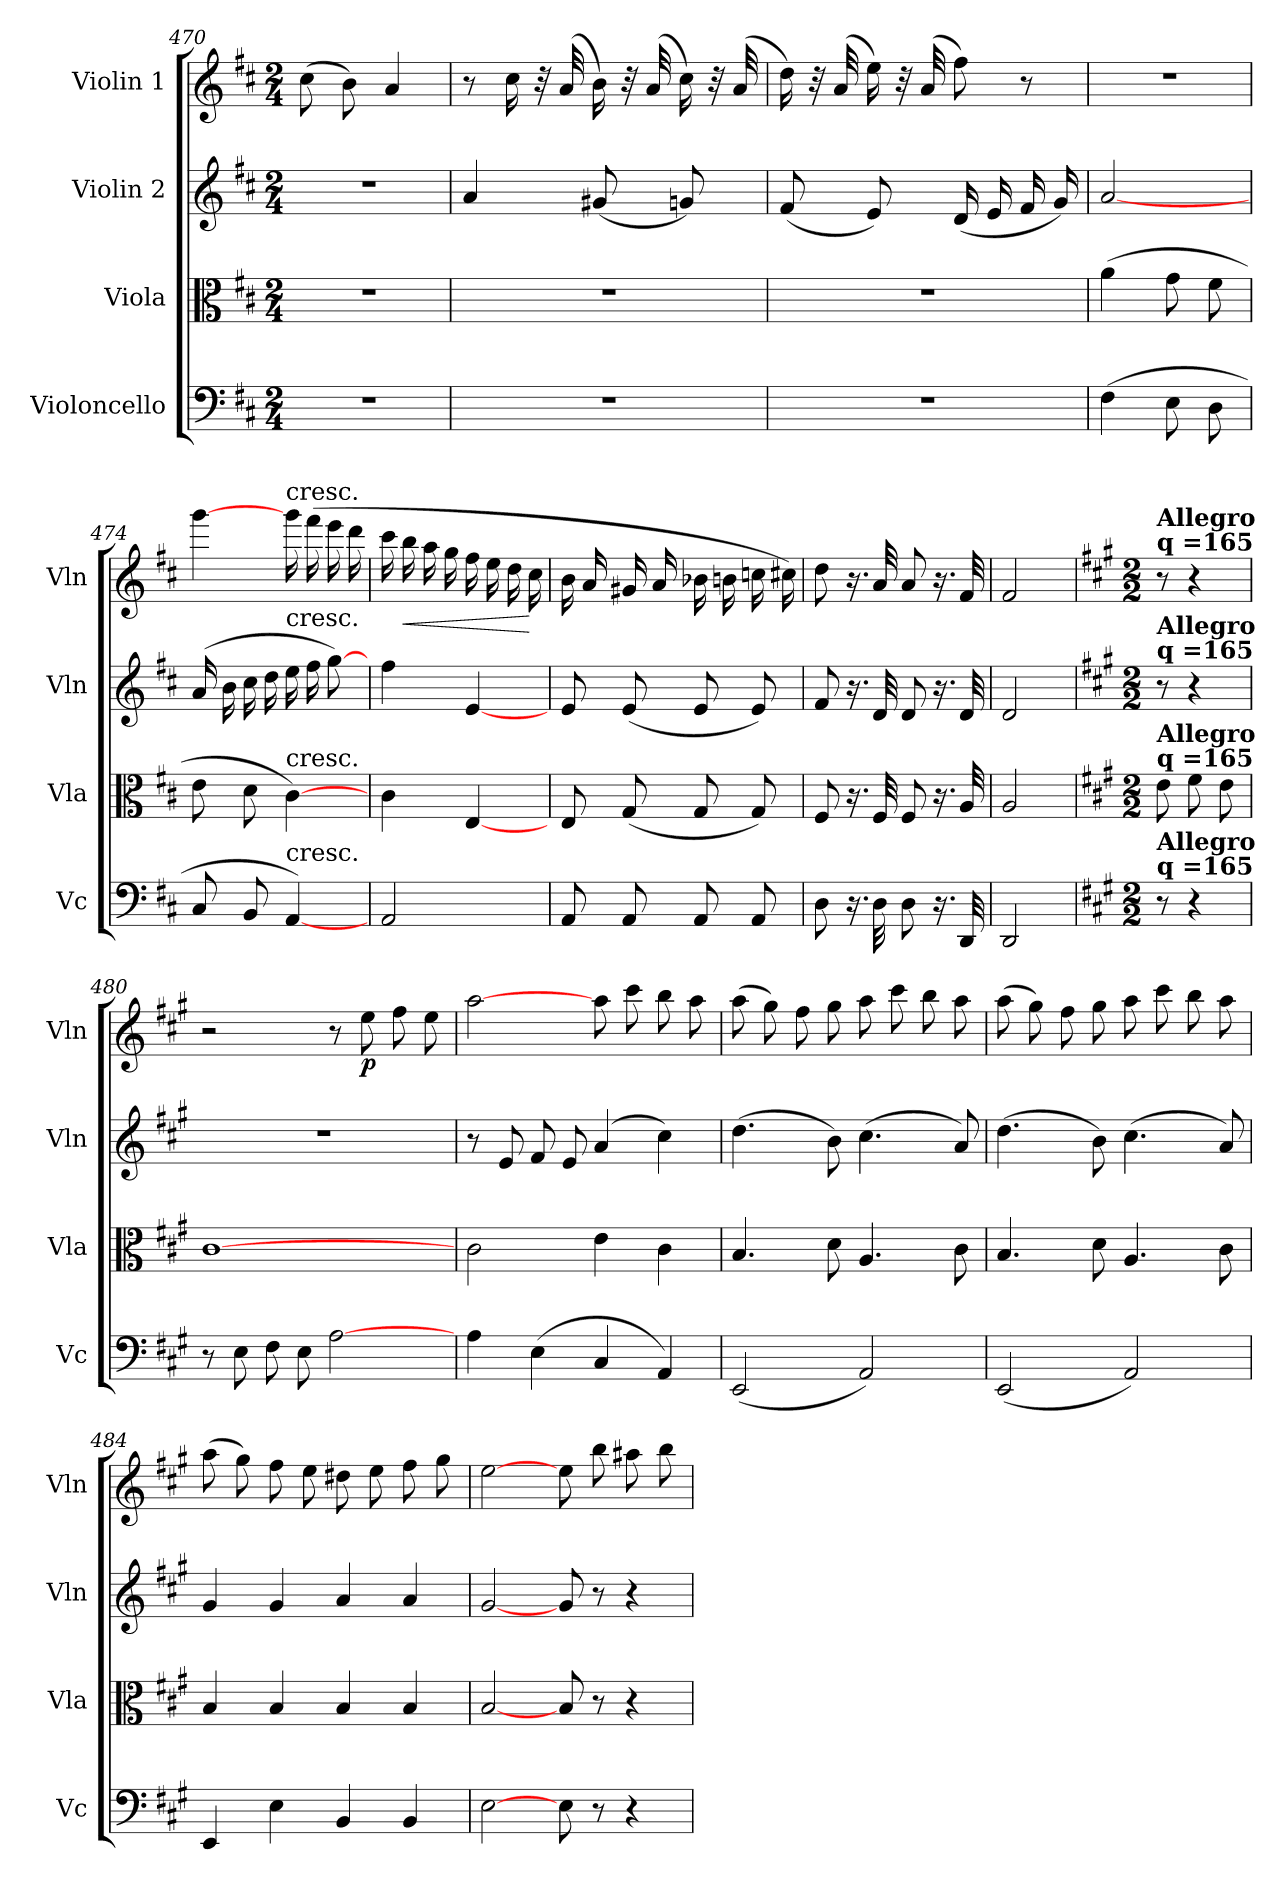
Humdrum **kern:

**kern	**kern	**kern	**kern	**dynam
*part4	*part3	*part2	*part1	*part1
*staff4	*staff3	*staff2	*staff1	*staff1
*I"Violoncello	*I"Viola	*I"Violin 2	*I"Violin 1	*
*I'Vc	*I'Vla	*I'Vln	*I'Vln	*
*clefF4	*clefC3	*clefG2	*clefG2	*
*k[f#c#]	*k[f#c#]	*k[f#c#]	*k[f#c#]	*
*D:	*D:	*D:	*D:	*
*M2/4	*M2/4	*M2/4	*M2/4	*
=470	=470	=470	=470	=470
2r	2r	2r	(8cc#	.
.	.	.	8b)	.
.	.	.	4a	.
=471	=471	=471	=471	=471
2r	2r	4a	8r	.
.	.	.	16cc#	.
.	.	.	32r	.
.	.	.	(32a	.
.	.	(8g#X	16b)	.
.	.	.	32r	.
.	.	.	(32a	.
.	.	8gn)	16cc#)	.
.	.	.	32r	.
.	.	.	(32a	.
=472	=472	=472	=472	=472
2r	2r	(8f#	16dd)	.
.	.	.	32r	.
.	.	.	(32a	.
.	.	8e)	16ee)	.
.	.	.	32r	.
.	.	.	(32a	.
.	.	(16d	8ff#)	.
.	.	16e	.	.
.	.	16f#	8r	.
.	.	16g)	.	.
=473	=473	=473	=473	=473
(4F#	(4a	[2a	2r	.
8E	8g	.	.	.
8D	8f#	.	.	.
=474	=474	=474	=474	=474
8C#	8e	(16a	[4ggg	.
.	.	16b	.	.
8BB	8d	16cc#	.	.
.	.	16dd	.	.
!	!	!	!LO:TX:a:t=cresc.	!
!	!	!LO:TX:a:t=cresc.	!	!
!	!LO:TX:a:t=cresc.	!	!	!
!LO:TX:a:t=cresc.	!	!	!	!
[4AA)	[4c#)	16ee	16ggg	.
.	.	16ff#	(16fff#	.
.	.	[8gg)	16eee	.
.	.	.	16ddd	.
=475	=475	=475	=475	=475
2AA	4c#	4ff#	16ccc#	.
!	!	!	!	!LO:HP:b
.	.	.	16bb	<
.	.	.	16aa	.
.	.	.	16gg	.
.	[4E	[4e	16ff#	.
.	.	.	16ee	.
.	.	.	16dd	.
.	.	.	16cc#	[
=476	=476	=476	=476	=476
8AA	8E	8e	16b	.
.	.	.	16a	.
8AA	(8G	(8e	16g#X	.
.	.	.	16a	.
8AA	8G	8e	16b-X	.
.	.	.	16bn	.
8AA	8G)	8e)	16ccn	.
.	.	.	16cc#X)	.
=477	=477	=477	=477	=477
8D	8F#	8f#	8dd	.
16.r	16.r	16.r	16.r	.
32D	32F#	32d	32a	.
8D	8F#	8d	8a	.
16.r	16.r	16.r	16.r	.
32DD	32A	32d	32f#	.
=478	=478	=478	=478	=478
2DD	2A	2d	2f#	.
=479	=479	=479	=479	=479
*k[f#c#g#]	*k[f#c#g#]	*k[f#c#g#]	*k[f#c#g#]	*
*A:	*A:	*A:	*A:	*
*M2/2	*M2/2	*M2/2	*M2/2	*
!	!	!	!LO:TX:a:B:t=q =165	!
!	!	!	!LO:TX:a:B:t=Allegro	!
!	!	!LO:TX:a:B:t=q =165	!	!
!	!	!LO:TX:a:B:t=Allegro	!	!
!	!LO:TX:a:B:t=q =165	!	!	!
!	!LO:TX:a:B:t=Allegro	!	!	!
!LO:TX:a:B:t=q =165	!	!	!	!
!LO:TX:a:B:t=Allegro	!	!	!	!
8r	8e	8r	8r	.
4r	8f#	4r	4r	.
.	8e	.	.	.
=480	=480	=480	=480	=480
8r	[1c#	1r	2r	.
8E	.	.	.	.
8F#	.	.	.	.
8E	.	.	.	.
[2A	.	.	8r	.
.	.	.	8ee	p
.	.	.	8ff#	.
.	.	.	8ee	.
=481	=481	=481	=481	=481
4A	2c#	8r	[2aa	.
.	.	8e	.	.
(4E	.	8f#	.	.
.	.	8e	.	.
4C#	4e	(4a	8aa	.
.	.	.	8ccc#	.
4AA)	4c#	4cc#)	8bb	.
.	.	.	8aa	.
=482	=482	=482	=482	=482
(2EE	4.B	(4.dd	(8aa	.
.	.	.	8gg#)	.
.	.	.	8ff#	.
.	8d	8b)	8gg#	.
2AA)	4.A	(4.cc#	8aa	.
.	.	.	8ccc#	.
.	.	.	8bb	.
.	8c#	8a)	8aa	.
=483	=483	=483	=483	=483
(2EE	4.B	(4.dd	(8aa	.
.	.	.	8gg#)	.
.	.	.	8ff#	.
.	8d	8b)	8gg#	.
2AA)	4.A	(4.cc#	8aa	.
.	.	.	8ccc#	.
.	.	.	8bb	.
.	8c#	8a)	8aa	.
=484	=484	=484	=484	=484
4EE	4B	4g#	(8aa	.
.	.	.	8gg#)	.
4E	4B	4g#	8ff#	.
.	.	.	8ee	.
4BB	4B	4a	8dd#X	.
.	.	.	8ee	.
4BB	4B	4a	8ff#	.
.	.	.	8gg#	.
=485	=485	=485	=485	=485
[2E	[2B	[2g#	[2ee	.
8E	8B	8g#	8ee	.
8r	8r	8r	8bb	.
4r	4r	4r	8aa#X	.
.	.	.	8bb	.
=	=	=	=	=
*-	*-	*-	*-	*-
